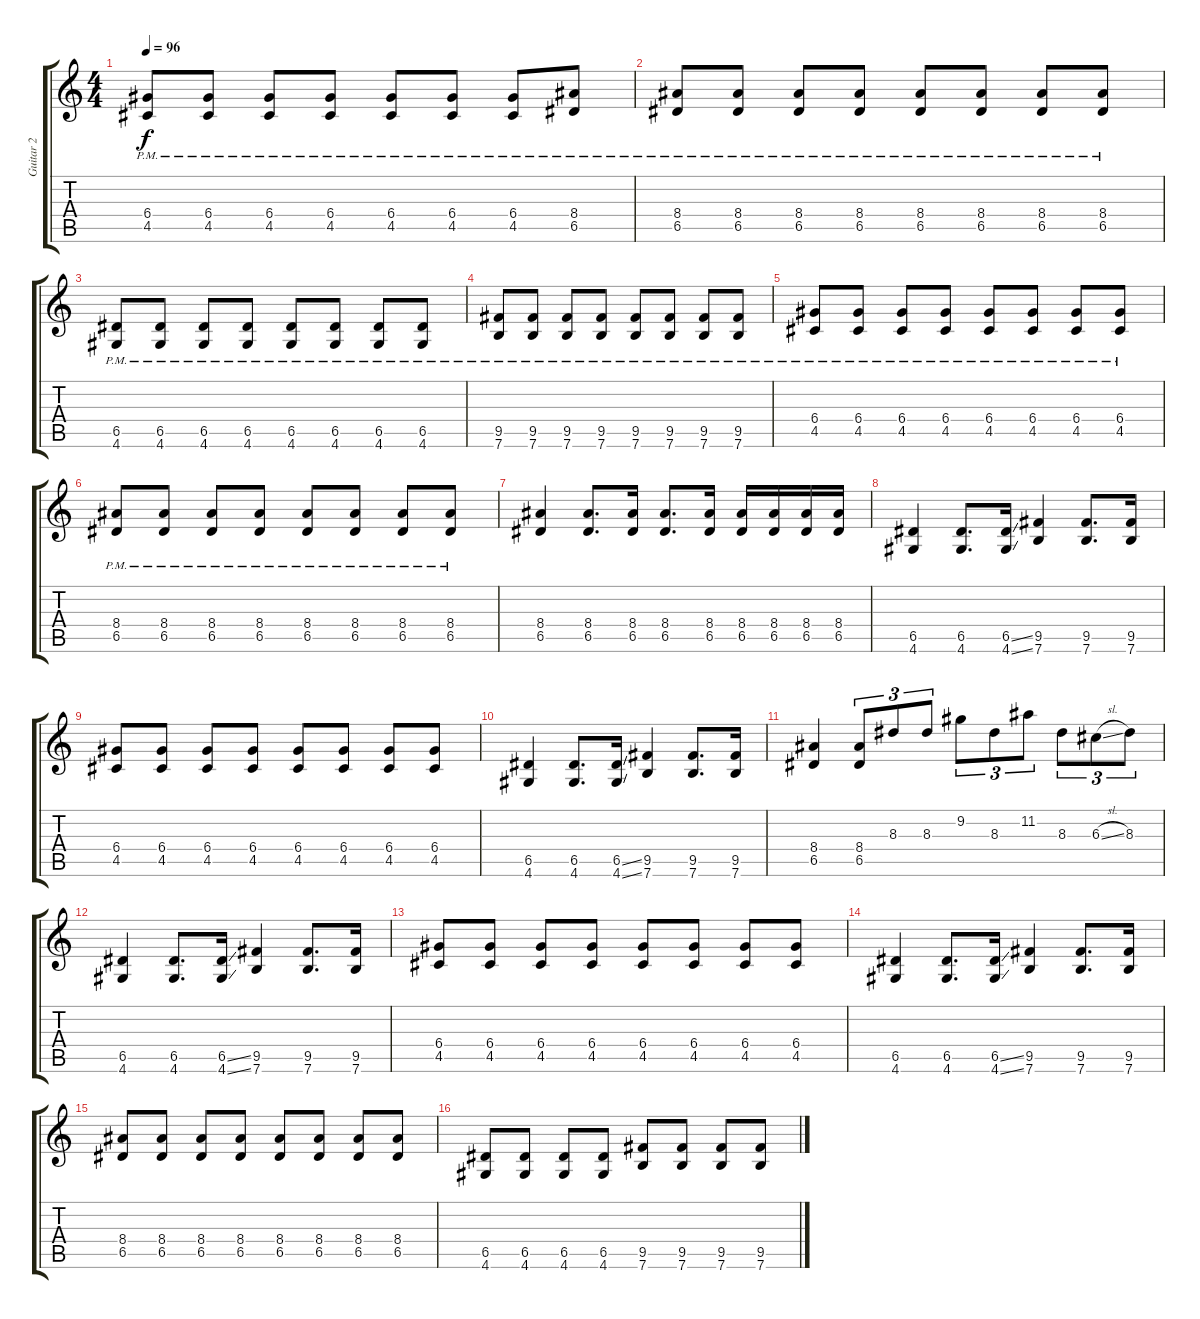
\track ("Guitar 2" "Guitar 2") {instrument distortionguitar}
\staff {score tabs}
\tuning (E4 B3 G3 D3 A2 E2) {hide}
\ts (4 4)
\tempo 96
\clef g2
\ks c
(6.4{pm} 4.5{pm}).8{dy f} (6.4{pm} 4.5{pm}).8 (6.4{pm} 4.5{pm}).8 (6.4{pm} 4.5{pm}).8 (6.4{pm} 4.5{pm}).8 (6.4{pm} 4.5{pm}).8 (6.4{pm} 4.5{pm}).8 (8.4{pm} 6.5{pm}).8 |
(8.4{pm} 6.5{pm}).8 (8.4{pm} 6.5{pm}).8 (8.4{pm} 6.5{pm}).8 (8.4{pm} 6.5{pm}).8 (8.4{pm} 6.5{pm}).8 (8.4{pm} 6.5{pm}).8 (8.4{pm} 6.5{pm}).8 (8.4{pm} 6.5{pm}).8 |
(6.5{pm} 4.6{pm}).8 (6.5{pm} 4.6{pm}).8 (6.5{pm} 4.6{pm}).8 (6.5{pm} 4.6{pm}).8 (6.5{pm} 4.6{pm}).8 (6.5{pm} 4.6{pm}).8 (6.5{pm} 4.6{pm}).8 (6.5{pm} 4.6{pm}).8 |
(9.5{pm} 7.6{pm}).8 (9.5{pm} 7.6{pm}).8 (9.5{pm} 7.6{pm}).8 (9.5{pm} 7.6{pm}).8 (9.5{pm} 7.6{pm}).8 (9.5{pm} 7.6{pm}).8 (9.5{pm} 7.6{pm}).8 (9.5{pm} 7.6{pm}).8 |
(6.4{pm} 4.5{pm}).8 (6.4{pm} 4.5{pm}).8 (6.4{pm} 4.5{pm}).8 (6.4{pm} 4.5{pm}).8 (6.4{pm} 4.5{pm}).8 (6.4{pm} 4.5{pm}).8 (6.4{pm} 4.5{pm}).8 (6.4{pm} 4.5{pm}).8 |
(8.4{pm} 6.5{pm}).8 (8.4{pm} 6.5{pm}).8 (8.4{pm} 6.5{pm}).8 (8.4{pm} 6.5{pm}).8 (8.4{pm} 6.5{pm}).8 (8.4{pm} 6.5{pm}).8 (8.4{pm} 6.5{pm}).8 (8.4{pm} 6.5{pm}).8 |
(8.4 6.5).4 (8.4 6.5).8{d} (8.4 6.5).16 (8.4 6.5).8{d} (8.4 6.5).16 (8.4 6.5).16 (8.4 6.5).16 (8.4 6.5).16 (8.4 6.5).16 |
(6.5 4.6).4 (6.5 4.6).8{d} (6.5{ss} 4.6{ss}).16 (9.5 7.6).4 (9.5 7.6).8{d} (9.5 7.6).16 |
(6.4 4.5).8 (6.4 4.5).8 (6.4 4.5).8 (6.4 4.5).8 (6.4 4.5).8 (6.4 4.5).8 (6.4 4.5).8 (6.4 4.5).8 |
(6.5 4.6).4 (6.5 4.6).8{d} (6.5{ss} 4.6{ss}).16 (9.5 7.6).4 (9.5 7.6).8{d} (9.5 7.6).16 |
(8.4 6.5).4 (8.4 6.5).8{tu (3 2)} 8.3.8{tu (3 2)} 8.3.8{tu (3 2)} 9.2.8{tu (3 2)} 8.3.8{tu (3 2)} 11.2.8{tu (3 2)} 8.3.8{tu (3 2)} 6.3{sl}.8{tu (3 2)} 8.3.8{tu (3 2)} |
(6.5 4.6).4 (6.5 4.6).8{d} (6.5{ss} 4.6{ss}).16 (9.5 7.6).4 (9.5 7.6).8{d} (9.5 7.6).16 |
(6.4 4.5).8 (6.4 4.5).8 (6.4 4.5).8 (6.4 4.5).8 (6.4 4.5).8 (6.4 4.5).8 (6.4 4.5).8 (6.4 4.5).8 |
(6.5 4.6).4 (6.5 4.6).8{d} (6.5{ss} 4.6{ss}).16 (9.5 7.6).4 (9.5 7.6).8{d} (9.5 7.6).16 |
(8.4 6.5).8 (8.4 6.5).8 (8.4 6.5).8 (8.4 6.5).8 (8.4 6.5).8 (8.4 6.5).8 (8.4 6.5).8 (8.4 6.5).8 |
(6.5 4.6).8 (6.5 4.6).8 (6.5 4.6).8 (6.5 4.6).8 (9.5 7.6).8 (9.5 7.6).8 (9.5 7.6).8 (9.5 7.6).8
